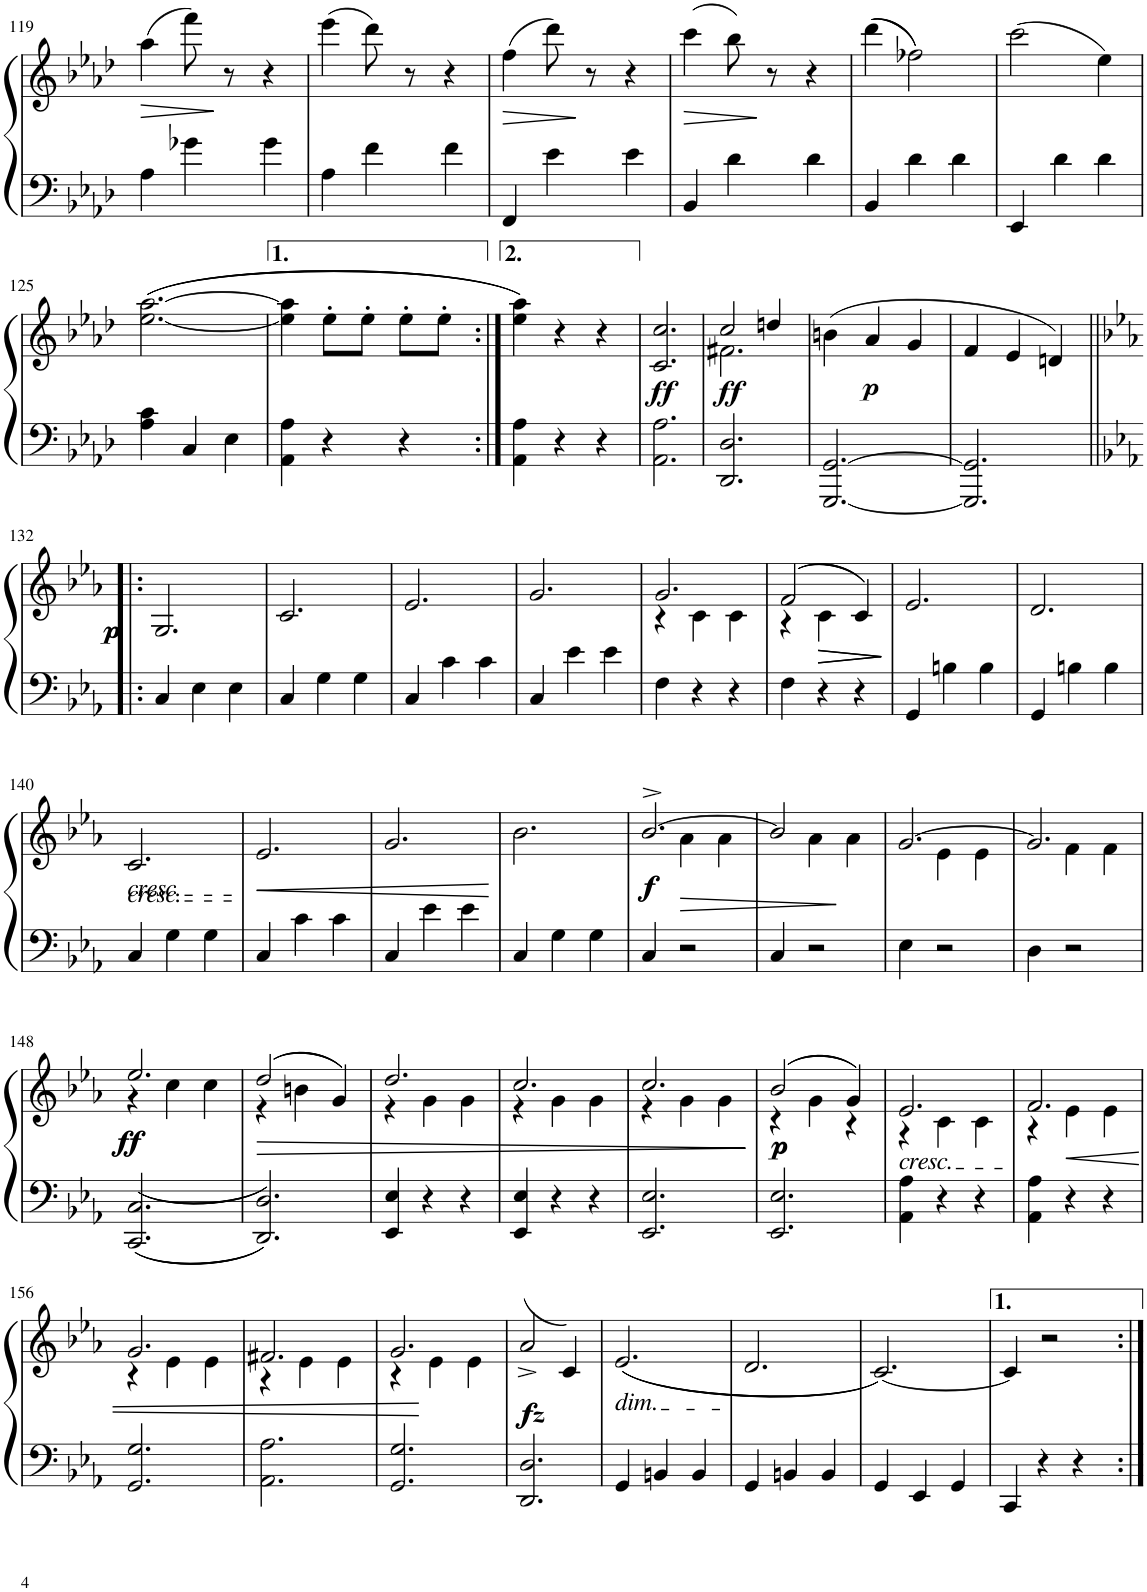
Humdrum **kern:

**kern	**kern	**dynam
*part1	*part1	*part1
*staff2	*staff1	*staff1/2
*I"Piano	*	*
*I'Pno.	*	*
!!LO:PB:g=z
*clefF4	*clefG2	*
*k[b-e-a-d-]	*k[b-e-a-d-]	*
*M3/4	*M3/4	*
=119	=119	=119
!	!	!LO:HP:b
4A-\	(4aa-\	>
4g-X\	8fff\)	.
.	8r	.
4g-\	4r	.
=120	=120	=120
4A-\	(4eee-\	.
4f\	8ddd-\)	.
.	8r	.
4f\	4r	.
=121	=121	=121
!	!	!LO:HP:b
4FF/	(4ff\	>
4e-\	8ddd-\)	.
.	8r	]
4e-\	4r	.
=122	=122	=122
!	!	!LO:HP:b
4BB-/	(4ccc\	>
4d-\	8bb-\)	.
.	8r	]
4d-\	4r	.
=123	=123	=123
4BB-/	((4ddd-\	.
4d-\	2ff-X\))	.
4d-\	.	.
=124	=124	=124
4EE-/	(2ccc\	.
4d-\	.	.
4d-\	4ee-\)	.
!!LO:LB:g=z
=125	=125	=125
4A-\ 4c\	(([2.ee-\ [2.aa-\	.
4C/	.	.
4E-\	.	.
=126	=126	=126
4AA-\ 4A-\	4ee-\] 4aa-\]	.
4r	8ee-'\L	.
.	8ee-'\J	.
4r	8ee-'\L	.
.	8ee-'\J	.
=127:|!	=127:|!	=127:|!
4AA-\ 4A-\	4ee-\ 4aa-\))	.
4r	4r	.
4r	4r	.
=128	=128	=128
!	!	!LO:DY:b
2.AA-\ 2.A-\	2.c/ 2.cc/	ff
=129	=129	=129
*	*^	*
!	!	!	!LO:DY:b
2.DD-/ 2.D-/	2cc/	2.f#X\	ff
.	4ddn/	.	.
*	*v	*v	*
=130	=130	=130
[2.GGG/ [2.GG/	(4bn\	.
!	!	!LO:DY:b
.	4a-/	p
.	4g/	.
=131	=131	=131
2.GGG/] 2.GG/]	4f/	.
.	4e-/	.
.	4dn/)	.
!!LO:LB:g=z
=132!|:	=132!|:	=132!|:
*k[b-e-a-]	*k[b-e-a-]	*
!	!	!LO:DY:b
!	!	!LO:DY:n=1:b
4C/	2.G/	p p
4E-\	.	.
4E-\	.	.
=133	=133	=133
4C/	2.c/	.
4G\	.	.
4G\	.	.
=134	=134	=134
4C/	2.e-/	.
4c\	.	.
4c\	.	.
=135	=135	=135
4C/	2.g/	.
4e-\	.	.
4e-\	.	.
=136	=136	=136
*	*^	*
4F\	2.g/	4r	.
4r	.	4c\	.
4r	.	4c\	.
=137	=137	=137	=137
4F\	((2f/	4r	.
!	!	!	!LO:HP:b
4r	.	4c\	>
4r	4c/))	4ryy	.
*	*v	*v	*
.	.	]
=138	=138	=138
4GG/	2.e-/	.
4Bn\	.	.
4B\	.	.
=139	=139	=139
4GG/	2.d/	.
4Bn\	.	.
4B\	.	.
!!LO:LB:g=z
=140	=140	=140
!	!LO:TX:b:i:t=cresc.	!
!	!LO:TX:b:i:t=cresc.	!
4C/	2.c/	.
4G\	.	.
4G\	.	.
=141	=141	=141
!	!	!LO:HP:b
4C/	2.e-/	<
4c\	.	.
4c\	.	.
=142	=142	=142
4C/	2.g/	.
4e-\	.	.
4e-\	.	.
.	.	]
=143	=143	=143
4C/	2.b-\	.
4G\	.	.
4G\	.	.
=144	=144	=144
*	*^	*
!	!	!	!LO:DY:b
!	!	!	!LO:DY:n=1:b
4C/	[2.b-^/	4ryy	f f
!	!	!	!LO:HP:b
2r	.	4a-\	>
.	.	4a-\	.
=145	=145	=145	=145
4C/	2b-/]	4ryy	.
2r	.	4a-\	.
.	4ryy	4a-\	[
=146	=146	=146	=146
4E-\	[2.g/	4ryy	.
2r	.	4e-\	.
.	.	4e-\	.
=147	=147	=147	=147
4D\	2.g/]	4ryy	.
2r	.	4f\	.
.	.	4f\	.
!!LO:LB:g=z	!!
=148	=148	=148	=148
!	!	!	!LO:DY:b
!	!	!	!LO:DY:n=1:b
2.CC/ 2.C/	2.ee-/	4r	ff ff
.	.	4cc\	.
.	.	4cc\	.
=149	=149	=149	=149
!	!	!	!LO:HP:b
2.DD/ 2.D/	((2dd/	4r	>
.	.	4bn\	.
.	4g/))	4ryy	.
=150	=150	=150	=150
4EE-/ 4E-/	2.dd/	4r	.
4r	.	4g\	.
4r	.	4g\	.
=151	=151	=151	=151
4EE-/ 4E-/	2.cc/	4r	.
4r	.	4g\	.
4r	.	4g\	.
=152	=152	=152	=152
2.EE-/ 2.E-/	2.cc/	4r	.
.	.	4g\	.
.	.	4g\	.
*	*v	*v	*
.	.	]
=153	=153	=153
*	*^	*
!	!	!	!LO:DY:b
!	!	!	!LO:DY:n=1:b
2.EE-/ 2.E-/	((2b-/	4r	p p
.	.	4g\	.
.	4g/))	4r	.
=154	=154	=154	=154
!	!LO:TX:b:i:t=cresc.	!	!
4AA-\ 4A-\	2.e-/	4r	.
4r	.	4c\	.
4r	.	4c\	.
=155	=155	=155	=155
4AA-\ 4A-\	2.f/	4r	.
4r	.	4e-\	.
4r	.	4e-\	.
!!LO:LB:g=z	!!
=156	=156	=156	=156
2.GG/ 2.G/	2.g/	4r	.
.	.	4e-\	.
.	.	4e-\	.
=157	=157	=157	=157
2.AA-\ 2.A-\	2.f#X/	4r	.
.	.	4e-\	.
.	.	4e-\	.
=158	=158	=158	=158
2.GG/ 2.G/	2.g/	4r	.
.	.	4e-\	]
.	.	4e-\	.
=159	=159	=159	=159
!	!	!	!LO:DY:a=2
!	!	!	!LO:DY:n=1:a=2
*	*v	*v	*
2.DD/ 2.D/	(2a-^/	fz fz
.	4c/)	.
=160	=160	=160
!	!LO:TX:b:i:t=dim.	!
4GG/	((2.e-/	.
4BBn/	.	.
4BB/	.	.
=161	=161	=161
4GG/	2.d/	.
4BBn/	.	.
4BB/	.	.
=162	=162	=162
4GG/	[2.c/))	.
4EE-/	.	.
4GG/	.	.
=163	=163	=163
4CC/	4c/]	.
4r	2r	.
4r	.	.
=:|!	=:|!	=:|!
*-	*-	*-
